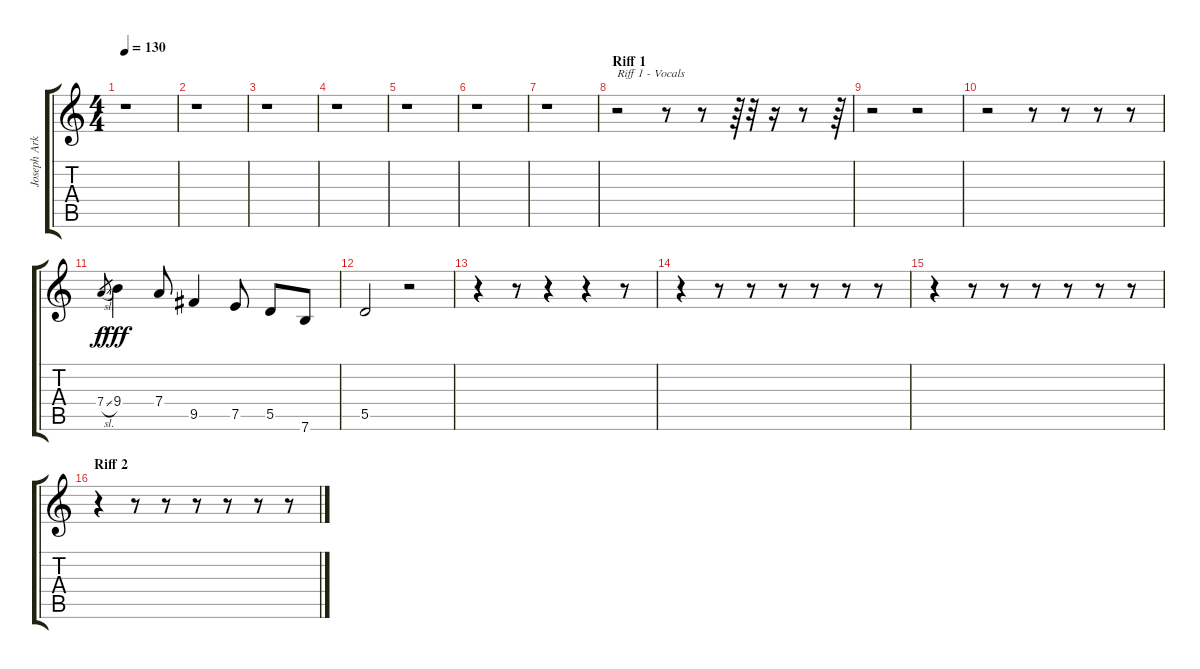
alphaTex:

\track ("Joseph Arkansas " "Joseph Ark") {instrument acousticguitarsteel}
\staff {score tabs}
\tuning (E4 B3 G3 D3 A2 E2) {hide}
\ts (4 4)
\tempo 130
\clef g2
\ks c
r.1{dy fff} |
r.1 |
r.1 |
r.1 |
r.1 |
r.1 |
r.1 |
\section ("" "Riff 1")
r.2{txt "Riff 1 - Vocals"} r.8 r.8 r.64 r.32 r.16 r.8 r.64 |
r.2 r.2 |
r.2 r.8 r.8 r.8 r.8 |
7.4{sl}.8{gr dy f} 9.4.4{dy fff} 7.4.8 9.5.4 7.5.8 5.5.8 7.6.8 |
5.5.2 r.2 |
r.4 r.8 r.4 r.4 r.8 |
r.4 r.8 r.8 r.8 r.8 r.8 r.8 |
r.4 r.8 r.8 r.8 r.8 r.8 r.8 |
\section ("" "Riff 2")
r.4 r.8 r.8 r.8 r.8 r.8 r.8
